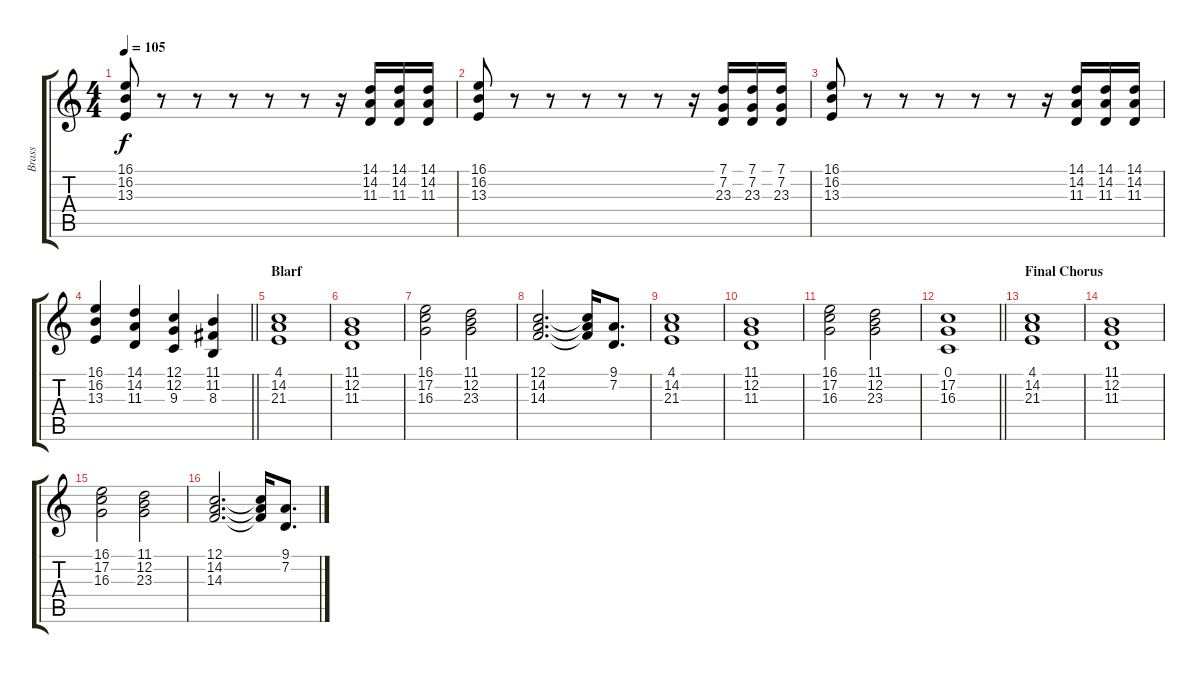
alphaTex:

\track ("Brass" "Brass") {instrument brasssection}
\staff {score tabs}
\tuning (C4 G3 Eb3 Bb2 F2 C2) {hide}
\ts (4 4)
\tempo 105
\clef g2
\ks c
(16.1 16.2 13.3).8{dy f} r.8 r.8 r.8 r.8 r.8 r.16 (14.1 14.2 11.3).16 (14.1 14.2 11.3).16 (14.1 14.2 11.3).16 |
(16.1 16.2 13.3).8 r.8 r.8 r.8 r.8 r.8 r.16 (7.1 7.2 23.3).16 (7.1 7.2 23.3).16 (7.1 7.2 23.3).16 |
(16.1 16.2 13.3).8 r.8 r.8 r.8 r.8 r.8 r.16 (14.1 14.2 11.3).16 (14.1 14.2 11.3).16 (14.1 14.2 11.3).16 |
\barLineRight lightlight
(16.1 16.2 13.3).4 (14.1 14.2 11.3).4 (12.1 12.2 9.3).4 (11.1 11.2 8.3).4 |
\section ("" "Blarf")
(4.1 14.2 21.3).1 |
(11.1 12.2 11.3).1 |
(16.1 17.2 16.3).2 (11.1 12.2 23.3).2 |
(12.1 14.2 14.3).2{d} (12.1{t} 14.2{t} 14.3{t}).16 (9.1 7.2).8{d} |
(4.1 14.2 21.3).1 |
(11.1 12.2 11.3).1 |
(16.1 17.2 16.3).2 (11.1 12.2 23.3).2 |
\barLineRight lightlight
(0.1 17.2 16.3).1 |
\section ("" "Final Chorus")
(4.1 14.2 21.3).1 |
(11.1 12.2 11.3).1 |
(16.1 17.2 16.3).2 (11.1 12.2 23.3).2 |
(12.1 14.2 14.3).2{d} (12.1{t} 14.2{t} 14.3{t}).16 (9.1 7.2).8{d}
